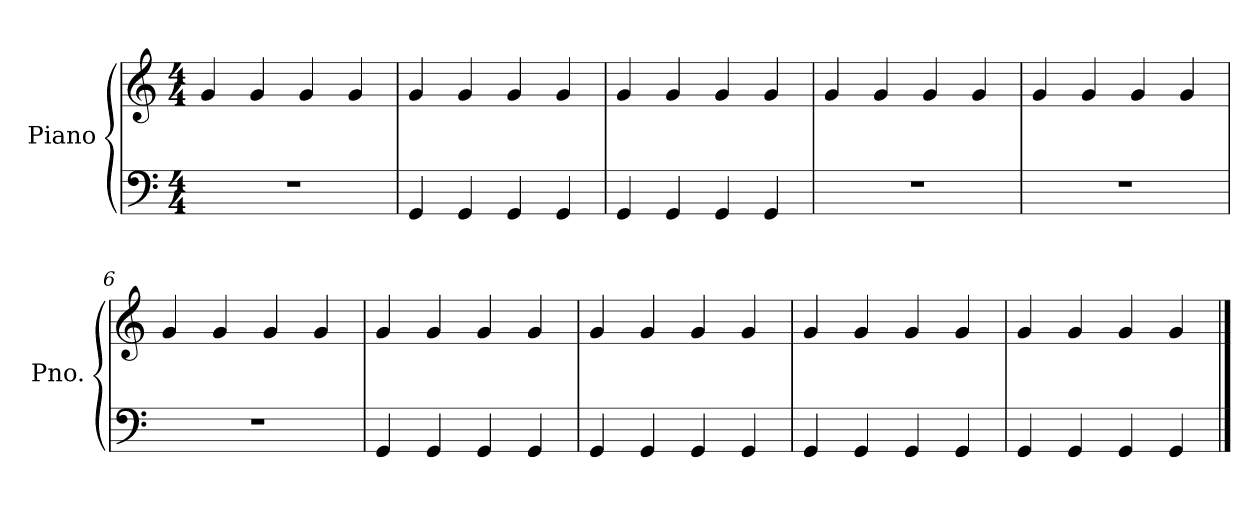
**kern	**kern
*part1	*part1
*staff2	*staff1
*I"Piano	*
*I'Pno.	*
*clefF4	*clefG2
*k[]	*k[]
*M4/4	*M4/4
=1	=1
1r	4g/
.	4g/
.	4g/
.	4g/
=2	=2
4GG/	4g/
4GG/	4g/
4GG/	4g/
4GG/	4g/
=3	=3
4GG/	4g/
4GG/	4g/
4GG/	4g/
4GG/	4g/
=4	=4
1r	4g/
.	4g/
.	4g/
.	4g/
=5	=5
1r	4g/
.	4g/
.	4g/
.	4g/
=6	=6
1r	4g/
.	4g/
.	4g/
.	4g/
=7	=7
4GG/	4g/
4GG/	4g/
4GG/	4g/
4GG/	4g/
!!LO:LB:g=z
=8	=8
4GG/	4g/
4GG/	4g/
4GG/	4g/
4GG/	4g/
=9	=9
4GG/	4g/
4GG/	4g/
4GG/	4g/
4GG/	4g/
=10	=10
4GG/	4g/
4GG/	4g/
4GG/	4g/
4GG/	4g/
==	==
*-	*-
